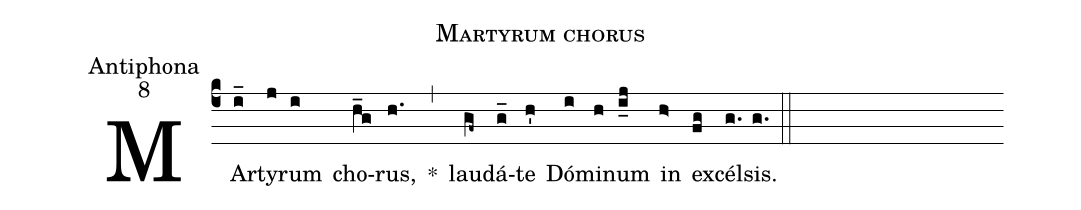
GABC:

name:Martyrum chorus;
office-part:Antiphona;
mode:8;
%%
(c4) MAr(i_)ty(j)rum(i) cho(h_g)rus,(h.) *(,) lau(gf~)dá(g_)te(h') Dó(i)mi(h)num(i_j) in(h>) ex(fg)cél(g.)sis.(g.) (::)
